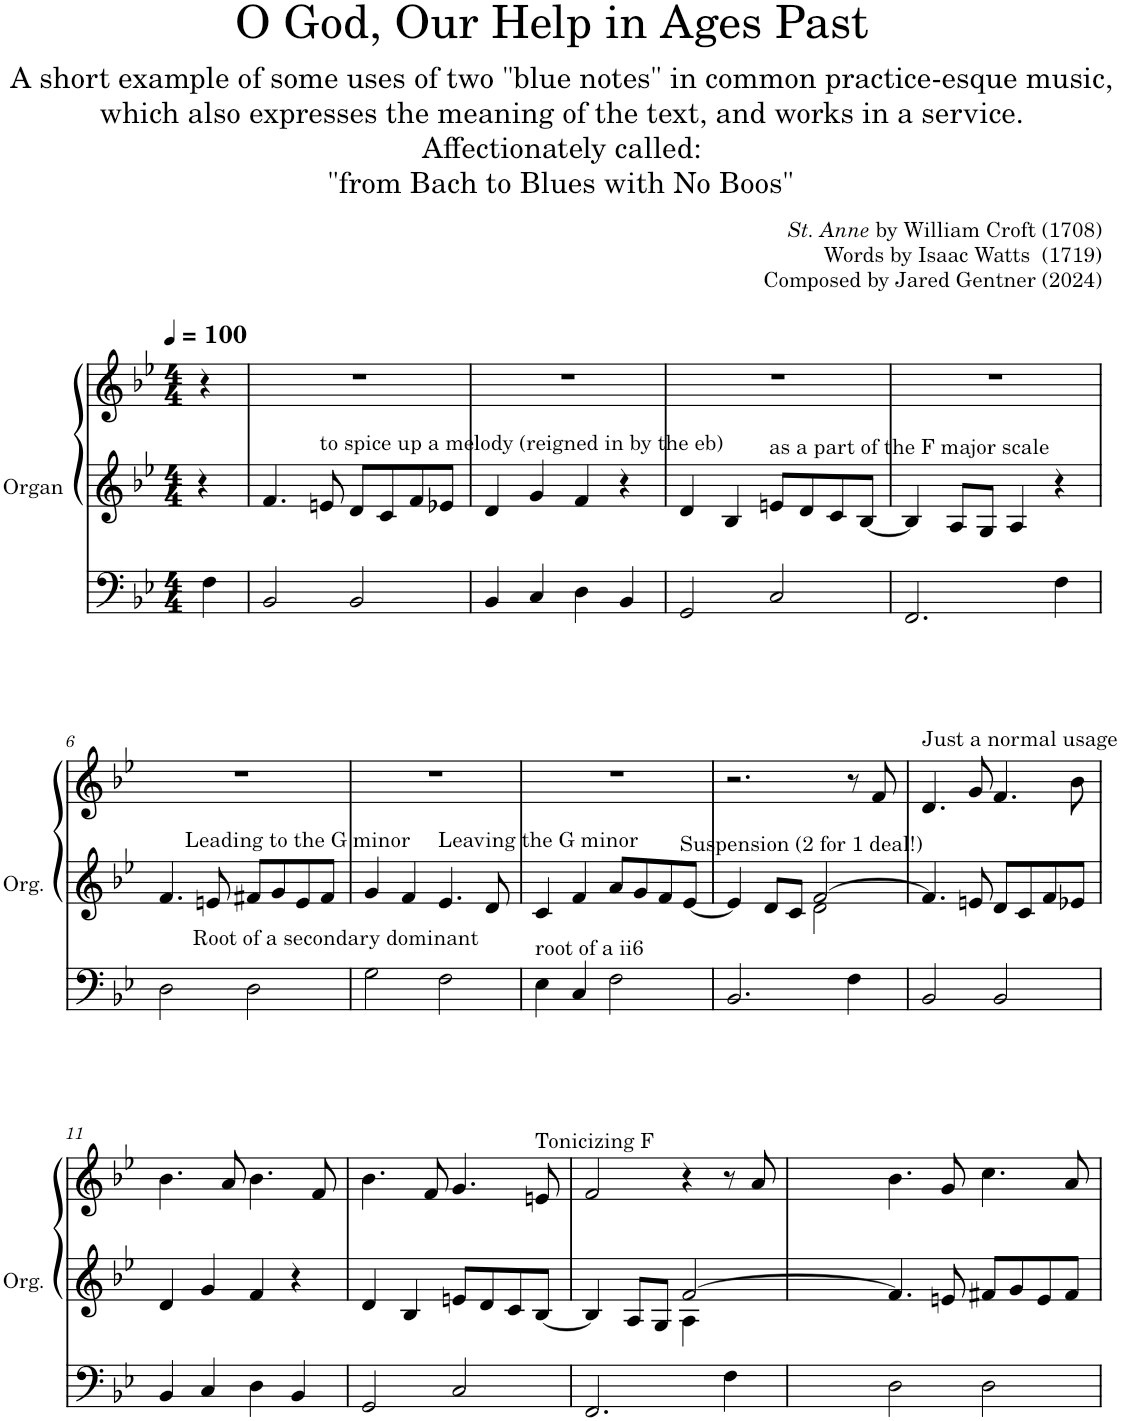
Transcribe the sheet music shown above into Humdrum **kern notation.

**kern	**kern	**kern	**kern
*part2	*part2	*part2	*part1
*staff4	*staff3	*staff2	*staff1
*I"Organ	*	*	*I"Flute
*I'Org.	*	*	*I'Fl
*	*	*	*stria5
*clefF4	*clefG2	*clefG2	*clefG2
*k[b-e-]	*k[b-e-]	*k[b-e-]	*k[b-e-]
*M4/4	*M4/4	*M4/4	*M4/4
*MM100	*MM100	*MM100	*MM100
=1	=1	=1	=1
4F\	4r	4r	1r
2.ryy	2.ryy	2.ryy	.
=2	=2	=2	=2
2BB-/	4.f/	1r	1r
!	!LO:TX:a:t=to spice up a melody (reigned in by the eb)	!	!
.	8en/	.	.
2BB-/	8d/L	.	.
.	8c/	.	.
.	8f/	.	.
.	8e-X/J	.	.
=3	=3	=3	=3
4BB-/	4d/	1r	1r
4C/	4g/	.	.
4D\	4f/	.	.
4BB-/	4r	.	.
=4	=4	=4	=4
2GG/	4d/	1r	1r
.	4B-/	.	.
!	!LO:TX:a:t=as a part of the F major scale	!	!
2C/	8en/L	.	.
.	8d/	.	.
.	8c/	.	.
.	[8B-/J	.	.
=5	=5	=5	=5
2.FF/	4B-/]	1r	1r
.	8A/L	.	.
.	8G/J	.	.
.	4A/	.	.
4F\	4r	.	.
!!LO:LB:g=z
=6	=6	=6	=6
2D\	4.f/	1r	1r
!	!LO:TX:a:t=Leading to the G minor	!	!
.	8en/	.	.
!LO:TX:a:t=Root of a secondary dominant	!	!	!
2D\	8f#X/L	.	.
.	8g/	.	.
.	8e/	.	.
.	8f#/J	.	.
=7	=7	=7	=7
2G\	4g/	1r	1r
.	4f/	.	.
!	!LO:TX:a:t=Leaving the G minor	!	!
2F\	4.e-/	.	.
.	8d/	.	.
=8	=8	=8	=8
!LO:TX:a:t=root of a ii6	!	!	!
4E-\	4c/	1r	1r
4C/	4f/	.	.
2F\	8a/L	.	.
.	8g/	.	.
.	8f/	.	.
.	[8e-/J	.	.
=9	=9	=9	=9
*	*^	*	*
!	!LO:TX:a:t=Suspension (2 for 1 deal!)	!	!	!
2.BB-/	4e-/]	2ryy	2.r	1r
.	8d/L	.	.	.
.	8c/J	.	.	.
.	[2f/	2d\	.	.
4F\	.	.	8r	.
.	.	.	8f/	.
*	*v	*v	*	*
=10	=10	=10	=10
!	!	!LO:TX:a:t=Just a normal usage	!
2BB-/	4.f/]	4.d/	1r
.	8en/	8g/	.
2BB-/	8d/L	4.f/	.
.	8c/	.	.
.	8f/	.	.
.	8e-X/J	8b-\	.
!!LO:LB:g=z
=11	=11	=11	=11
4BB-/	4d/	4.b-\	1r
4C/	4g/	.	.
.	.	8a/	.
4D\	4f/	4.b-\	.
4BB-/	4r	.	.
.	.	8f/	.
=12	=12	=12	=12
2GG/	4d/	4.b-\	1r
.	4B-/	.	.
.	.	8f/	.
2C/	8en/L	4.g/	.
.	8d/	.	.
.	8c/	.	.
!	!	!LO:TX:a:t=Tonicizing F	!
.	[8B-/J	8en/	.
=13	=13	=13	=13
*	*^	*	*
2.FF/	4B-/]	2ryy	2f/	1r
.	8A/L	.	.	.
.	8G/J	.	.	.
.	[2f/	4A\	4r	.
4F\	.	4ryy	8r	.
.	.	.	8a/	.
*	*v	*v	*	*
=14	=14	=14	=14
2D\	4.f/]	4.b-\	1r
.	8en/	8g/	.
2D\	8f#X/L	4.cc\	.
.	8g/	.	.
.	8e/	.	.
.	8f#/J	8a/	.
=	=	=	=
*-	*-	*-	*-
